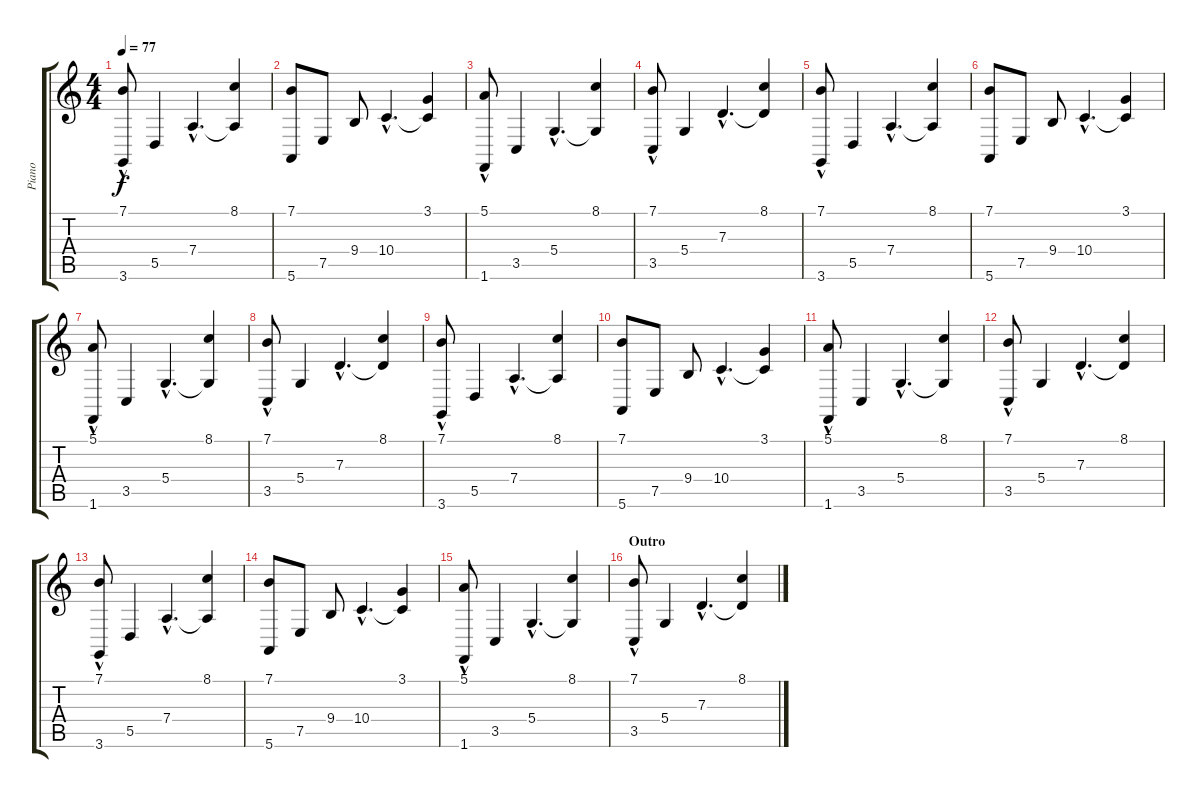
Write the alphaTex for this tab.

\track ("Piano" "Piano") {instrument acousticgrandpiano}
\staff {score tabs}
\tuning (E4 B3 G3 D3 A2 E2) {hide}
\ts (4 4)
\tempo 77
\clef g2
\ks c
(7.1{hac} 3.6).8{dy f} 5.5.4 7.4{hac}.4{d} (8.1 7.4{t}).4 |
(7.1 5.6).8 7.5.8 9.4.8 10.4{hac}.4{d} (3.1 10.4{t}).4 |
(5.1{hac} 1.6).8 3.5.4 5.4{hac}.4{d} (8.1 5.4{t}).4 |
(7.1{hac} 3.5).8 5.4.4 7.3{hac}.4{d} (8.1 7.3{t}).4 |
(7.1{hac} 3.6).8 5.5.4 7.4{hac}.4{d} (8.1 7.4{t}).4 |
(7.1 5.6).8 7.5.8 9.4.8 10.4{hac}.4{d} (3.1 10.4{t}).4 |
(5.1{hac} 1.6).8 3.5.4 5.4{hac}.4{d} (8.1 5.4{t}).4 |
(7.1{hac} 3.5).8 5.4.4 7.3{hac}.4{d} (8.1 7.3{t}).4 |
(7.1{hac} 3.6).8 5.5.4 7.4{hac}.4{d} (8.1 7.4{t}).4 |
(7.1 5.6).8 7.5.8 9.4.8 10.4{hac}.4{d} (3.1 10.4{t}).4 |
(5.1{hac} 1.6).8 3.5.4 5.4{hac}.4{d} (8.1 5.4{t}).4 |
(7.1{hac} 3.5).8 5.4.4 7.3{hac}.4{d} (8.1 7.3{t}).4 |
(7.1{hac} 3.6).8 5.5.4 7.4{hac}.4{d} (8.1 7.4{t}).4 |
(7.1 5.6).8 7.5.8 9.4.8 10.4{hac}.4{d} (3.1 10.4{t}).4 |
(5.1{hac} 1.6).8 3.5.4 5.4{hac}.4{d} (8.1 5.4{t}).4 |
\section ("" "Outro")
(7.1{hac} 3.5).8 5.4.4 7.3{hac}.4{d} (8.1 7.3{t}).4
